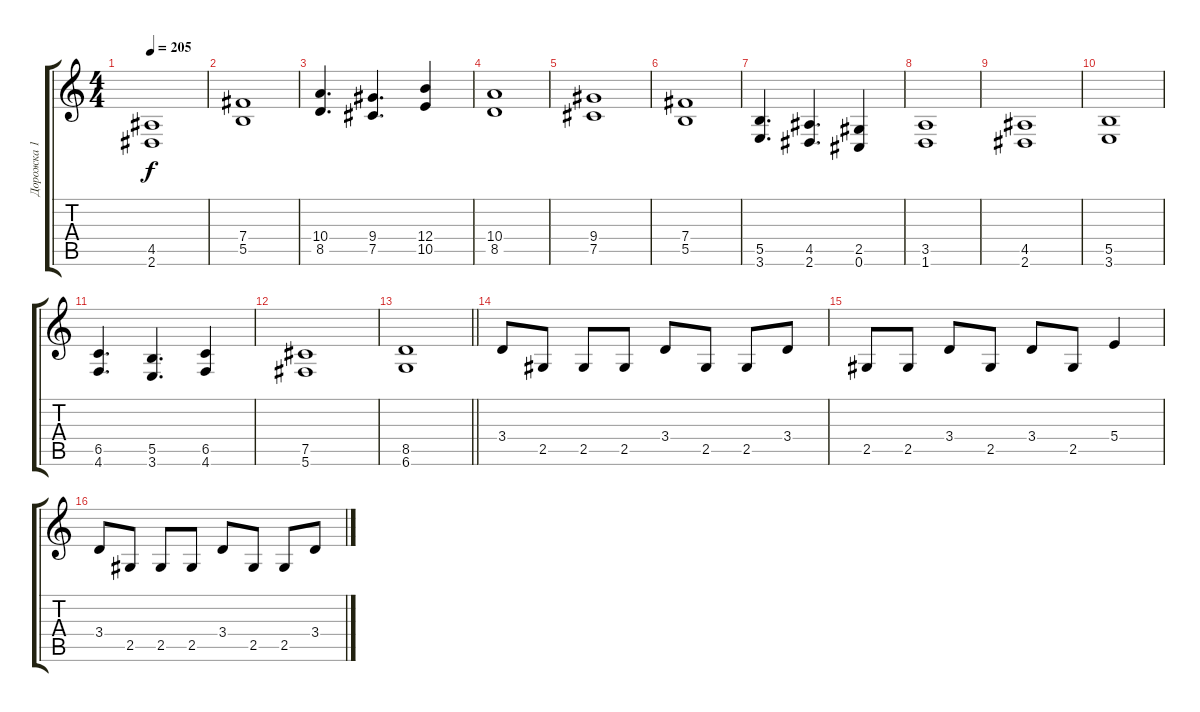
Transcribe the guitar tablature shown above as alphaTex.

\track ("Дорожка 1" "Дорожка 1") {instrument distortionguitar}
\staff {score tabs}
\tuning (Db4 Ab3 E3 B2 Gb2 Db2) {hide}
\ts (4 4)
\tempo 205
\clef g2
\ks c
(4.5 2.6).1{dy f} |
(7.4 5.5).1 |
(10.4 8.5).4{d} (9.4 7.5).4{d} (12.4 10.5).4 |
(10.4 8.5).1 |
(9.4 7.5).1 |
(7.4 5.5).1 |
(5.5 3.6).4{d} (4.5 2.6).4{d} (2.5 0.6).4 |
(3.5 1.6).1 |
(4.5 2.6).1 |
(5.5 3.6).1 |
(6.5 4.6).4{d} (5.5 3.6).4{d} (6.5 4.6).4 |
(7.5 5.6).1 |
\barLineRight lightlight
(8.5 6.6).1 |
3.4.8 2.5.8 2.5.8 2.5.8 3.4.8 2.5.8 2.5.8 3.4.8 |
2.5.8 2.5.8 3.4.8 2.5.8 3.4.8 2.5.8 5.4.4 |
3.4.8 2.5.8 2.5.8 2.5.8 3.4.8 2.5.8 2.5.8 3.4.8
